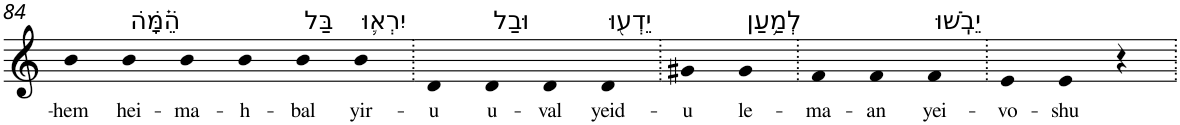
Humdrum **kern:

**kern	**text
*part1	*part1
*staff1	*staff1
*I"Piano	*
*I'Pno	*
!!LO:PB:g=z
*clefG2	*
*k[]	*
=84	=84
!	!LO:LY:b
4b	-hem
!LO:TX:a:t=הֵׄ֗מָּׄהׄ	!
!	!LO:LY:b
4b	hei-
!	!LO:LY:b
4b	-ma-
!	!LO:LY:b
4b	-h-
!LO:TX:a:t=בַּל	!
!	!LO:LY:b
4b	bal
!LO:TX:a:t=יִרְא֛וּ	!
!	!LO:LY:b
4b	yir-
=85.	=85.
!	!LO:LY:b
4d	-u
!LO:TX:a:t=וּבַל	!
!	!LO:LY:b
4d	u-
!	!LO:LY:b
4d	-val
!LO:TX:a:t=יֵדְע֖וּ	!
!	!LO:LY:b
4d	yeid-
=86.	=86.
!	!LO:LY:b
4g#X	-u
!LO:TX:a:t=לְמַ֥עַן	!
!	!LO:LY:b
4g#	le-
=87.	=87.
!	!LO:LY:b
4f	-ma-
!	!LO:LY:b
4f	-an
!LO:TX:a:t=יֵבֹֽשׁוּ	!
!	!LO:LY:b
4f	yei-
=88.	=88.
!	!LO:LY:b
4e	-vo-
!	!LO:LY:b
4e	-shu
4r	.
=.	=.
*-	*-
